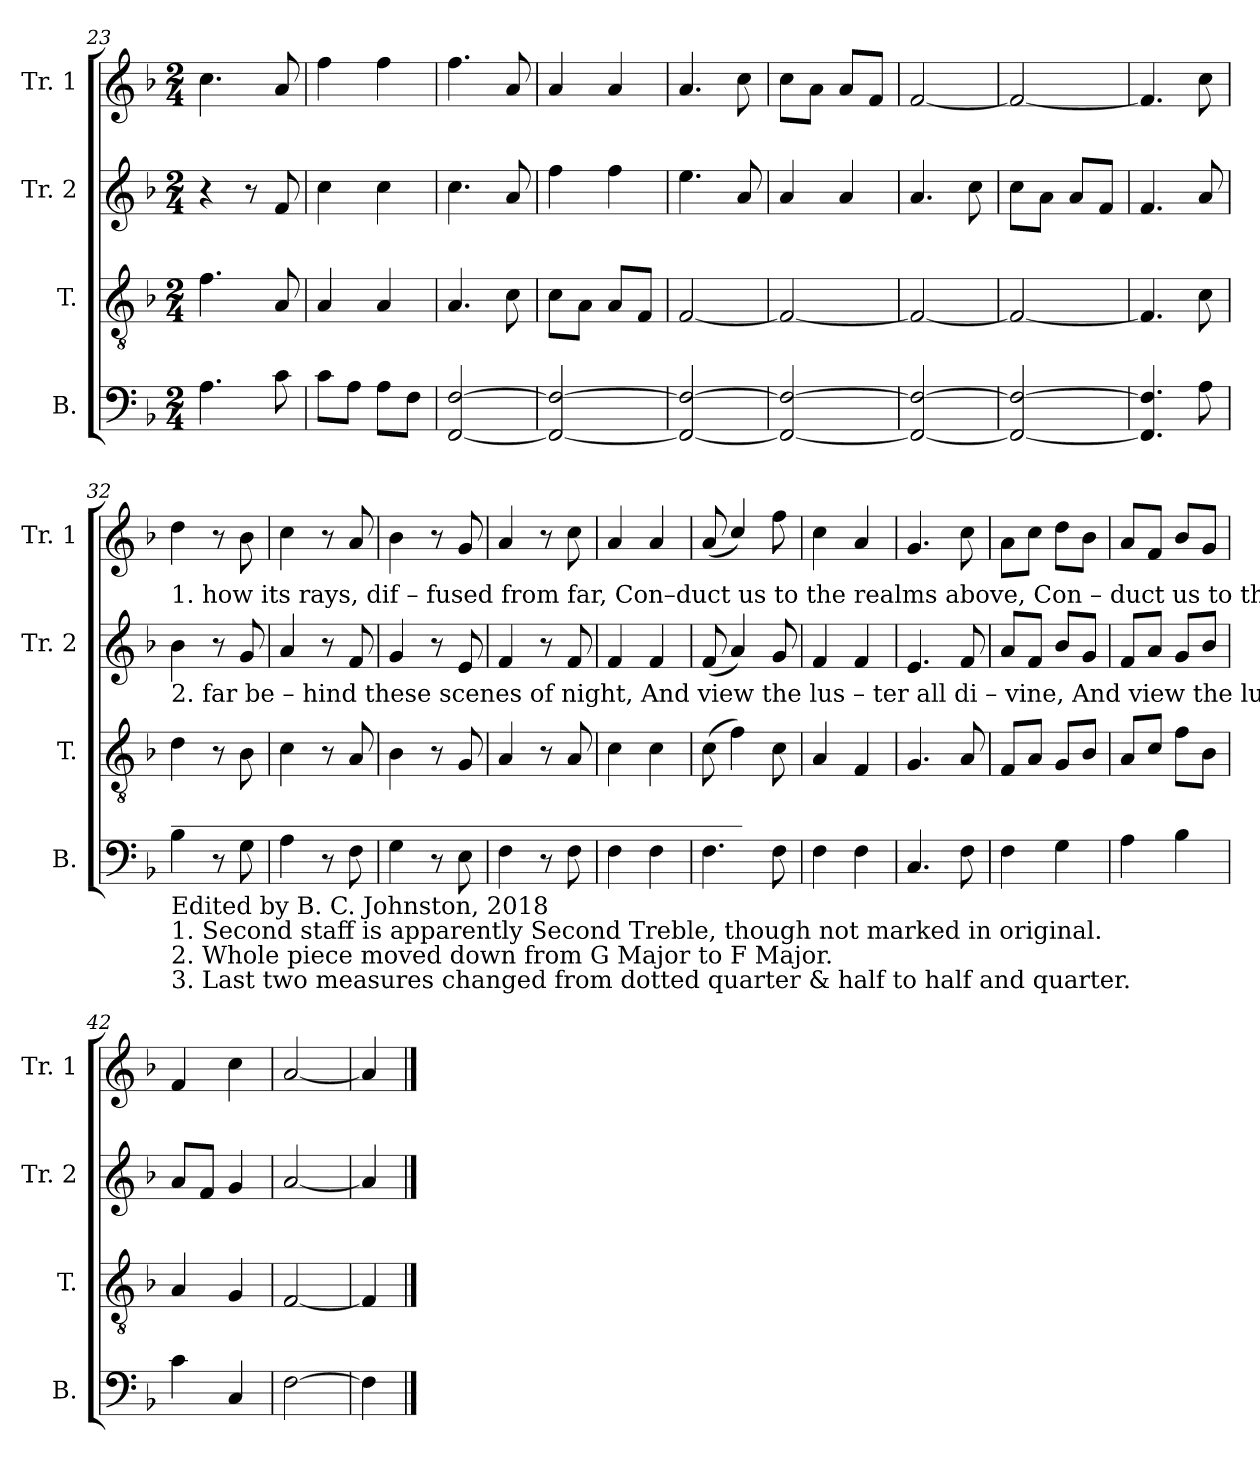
**kern	**kern	**kern	**kern
*part4	*part3	*part2	*part1
*staff4	*staff3	*staff2	*staff1
*I"B.	*I"T.	*I"Tr. 2	*I"Tr. 1
*I'B.	*I'T.	*I'Tr. 2	*I'Tr. 1
*clefF4	*clefGv2	*clefG2	*clefG2
*k[b-]	*k[b-]	*k[b-]	*k[b-]
*M2/4	*M2/4	*M2/4	*M2/4
=23	=23	=23	=23
4.A!\	4.f!\	4r	4.cc!\
.	.	8r	.
8c!\	8A!/	8f!/	8a!/
=24	=24	=24	=24
8c!\L	4A!/	4cc!\	4ff!\
8A!\J	.	.	.
8A!\L	4A!/	4cc!\	4ff!\
8F!\J	.	.	.
=25	=25	=25	=25
[2FF!/ [2F!/	4.A!/	4.cc!\	4.ff!\
.	8c!\	8a!/	8a!/
=26	=26	=26	=26
2FF!/_ 2F!/_	8c!\L	4ff!\	4a!/
.	8A!\J	.	.
.	8A!/L	4ff!\	4a!/
.	8F!/J	.	.
=27	=27	=27	=27
2FF!/_ 2F!/_	[2F!/	4.ee!\	4.a!/
.	.	8a!/	8cc!\
=28	=28	=28	=28
2FF!/_ 2F!/_	2F!/_	4a!/	8cc!\L
.	.	.	8a!\J
.	.	4a!/	8a!/L
.	.	.	8f!/J
=29	=29	=29	=29
2FF!/_ 2F!/_	2F!/_	4.a!/	[2f!/
.	.	8cc!\	.
=30	=30	=30	=30
2FF!/_ 2F!/_	2F!/_	8cc!\L	2f!/_
.	.	8a!\J	.
.	.	8a!/L	.
.	.	8f!/J	.
=31	=31	=31	=31
4.FF!/] 4.F!/]	4.F!/]	4.f!/	4.f!/]
8A!\	8c!\	8a!/	8cc!\
!!LO:PB:g=z
=32	=32	=32	=32
!	!	!LO:TX:a:t=1. how   its    rays,   dif – fused  from   far,   Con–duct  us   to       the  realms  above,  Con – duct   us     to       the     realms  a  –  bove.	!
!	!	!LO:TX:b:t=2. far     be  – hind    these scenes of night,  And  view  the  lus  – ter     all  di – vine,  And   view  the    lus  –  ter      all       di  –  vine.	!
!LO:TX:a:t=_______________________________________________	!	!	!
!LO:TX:b:t=Edited by B. C. Johnston, 2018	!	!	!
!LO:TX:b:t=1. Second staff is apparently Second Treble, though not marked in original.	!	!	!
!LO:TX:b:t=2. Whole piece moved down from G Major to F Major.	!	!	!
!LO:TX:b:t=3. Last two measures changed from dotted quarter & half to half and quarter.	!	!	!
4B-!\	4d!\	4b-!\	4dd!\
8r	8r	8r	8r
8G!\	8B-!\	8g!/	8b-!\
=33	=33	=33	=33
4A!\	4c!\	4a!/	4cc!\
8r	8r	8r	8r
8F!\	8A!/	8f!/	8a!/
=34	=34	=34	=34
4G!\	4B-!\	4g!/	4b-!\
8r	8r	8r	8r
8E!\	8G!/	8e!/	8g!/
=35	=35	=35	=35
4F!\	4A!/	4f!/	4a!/
8r	8r	8r	8r
8F!\	8A!/	8f!/	8cc!\
=36	=36	=36	=36
4F!\	4c!\	4f!/	4a!/
4F!\	4c!\	4f!/	4a!/
=37	=37	=37	=37
4.F!\	(8c!\	(8f!/	(8a!/
.	4f!\)	4a!/)	4cc!/)
8F!\	8c!\	8g!/	8ff!\
=38	=38	=38	=38
4F!\	4A!/	4f!/	4cc!\
4F!\	4F!/	4f!/	4a!/
=39	=39	=39	=39
4.C!/	4.G!/	4.e!/	4.g!/
8F!\	8A!/	8f!/	8cc!\
=40	=40	=40	=40
4F!\	8F!/L	8a!/L	8a!\L
.	8A!/J	8f!/J	8cc!\J
4G!\	8G!/L	8b-!/L	8dd!\L
.	8B-!/J	8g!/J	8b-!\J
=41	=41	=41	=41
4A!\	8A!/L	8f!/L	8a!/L
.	8c!/J	8a!/J	8f!/J
4B-!\	8f!\L	8g!/L	8b-!/L
.	8B-!\J	8b-!/J	8g!/J
=42	=42	=42	=42
4c!\	4A!/	8a!/L	4f!/
.	.	8f!/J	.
4C!/	4G!/	4g!/	4cc!\
=43	=43	=43	=43
[2F!\	[2F!/	[2a!/	[2a!/
=44	=44	=44	=44
4F!\]	4F!/]	4a!/]	4a!/]
==	==	==	==
*-	*-	*-	*-
